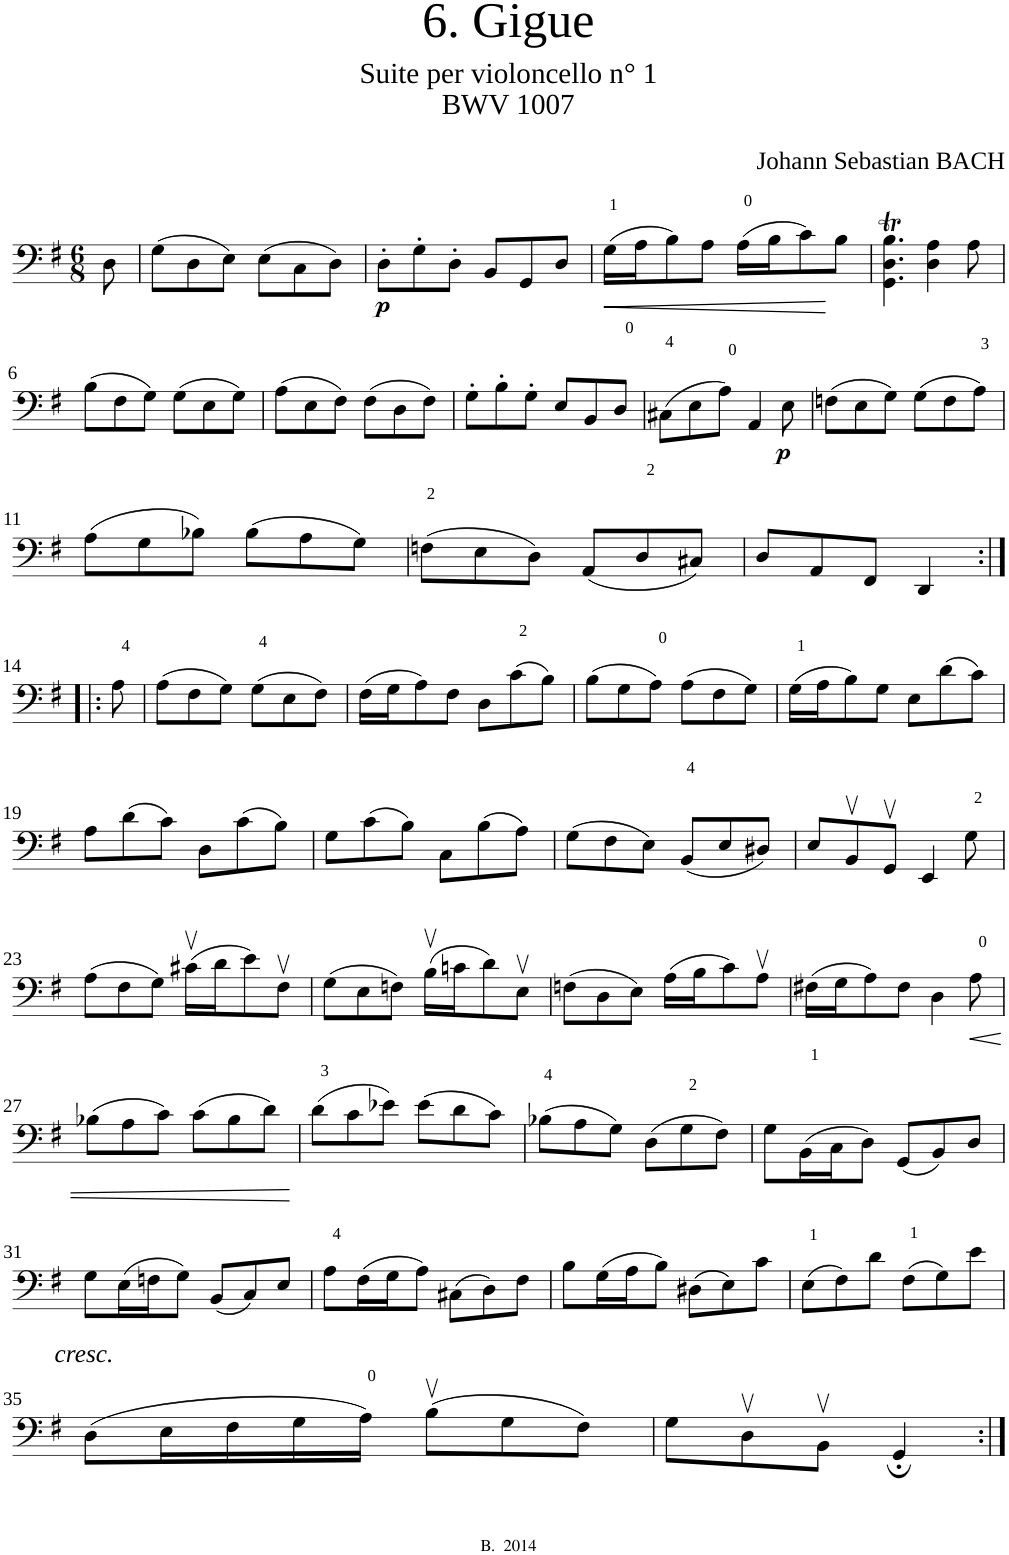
**kern	**dynam
*part1	*part1
*staff1	*staff1
*I"Violoncello	*
*I'Vc	*
*clefF4	*
*k[f#]	*
*M6/8	*
=1	=1
8D\	.
=2	=2
(8G\L	.
8D\	.
8E\J)	.
(8E\L	.
8C\	.
8D\J)	.
=3	=3
!	!LO:DY:b
8D'\L	p
8G'\	.
8D'\J	.
8BB/L	.
8GG/	.
8D/J	.
=4	=4
!	!LO:HP:b
(16G\LL	<
16A\J	.
8B\)	.
8A\J	.
(16A\LL	.
16B\J	.
8c\)	.
8B\J	[
=5	=5
4.GG\T 4.D\T 4.B\T	.
4D\ 4A\	.
8A\	.
!!LO:LB:g=z
=6	=6
(8B\L	.
8F#\	.
8G\J)	.
(8G\L	.
8E\	.
8G\J)	.
=7	=7
(8A\L	.
8E\	.
8F#\J)	.
(8F#\L	.
8D\	.
8F#\J)	.
=8	=8
8G'\L	.
8B'\	.
8G'\J	.
8E/L	.
8BB/	.
8D/J	.
=9	=9
(8C#X\L	.
8E\	.
8A\J)	.
4AA/	.
!	!LO:DY:b
8E\	p
=10	=10
(8Fn\L	.
8E\	.
8G\J)	.
(8G\L	.
8F\	.
8A\J)	.
!!LO:LB:g=z
=11	=11
(8A\L	.
8G\	.
8B-X\J)	.
(8B-\L	.
8A\	.
8G\J)	.
=12	=12
(8Fn\L	.
8E\	.
8D\J)	.
(8AA/L	.
8D/	.
8C#X/J)	.
=13	=13
8D/L	.
8AA/	.
8FF#/J	.
4DD/	.
!!LO:LB:g=z
=14:|!|:	=14:|!|:
8A\	.
=15	=15
(8A\L	.
8F#\	.
8G\J)	.
(8G\L	.
8E\	.
8F#\J)	.
=16	=16
(16F#\LL	.
16G\J	.
8A\)	.
8F#\J	.
8D\L	.
(8c\	.
8B\J)	.
=17	=17
(8B\L	.
8G\	.
8A\J)	.
(8A\L	.
8F#\	.
8G\J)	.
=18	=18
(16G\LL	.
16A\J	.
8B\)	.
8G\J	.
8E\L	.
(8d\	.
8c\J)	.
!!LO:LB:g=z
=19	=19
8A\L	.
(8d\	.
8c\J)	.
8D\L	.
(8c\	.
8B\J)	.
=20	=20
8G\L	.
(8c\	.
8B\J)	.
8C\L	.
(8B\	.
8A\J)	.
=21	=21
(8G\L	.
8F#\	.
8E\J)	.
(8BB/L	.
8E/	.
8D#X/J)	.
=22	=22
8E/L	.
8BBv/	.
8GGv/J	.
4EE/	.
8G\	.
!!LO:LB:g=z
=23	=23
(8A\L	.
8F#\	.
8G\J)	.
(16c#Xv\LL	.
16d\J	.
8e\)	.
8F#v\J	.
=24	=24
(8G\L	.
8E\	.
8Fn\J)	.
(16Bv\LL	.
16cn\J	.
8d\)	.
8Ev\J	.
=25	=25
(8Fn\L	.
8D\	.
8E\J)	.
(16A\LL	.
16B\J	.
8c\)	.
8Av\J	.
=26	=26
(16F#X\LL	.
16G\J	.
8A\)	.
8F#\J	.
4D\	.
!	!LO:HP:b
8A\	<
!!LO:LB:g=z
=27	=27
(8B-X\L	.
8A\	.
8c\J)	.
(8c\L	.
8B-\	.
8d\J)	.
.	[
=28	=28
(8d\L	.
8c\	.
8e-X\J)	.
(8e-\L	.
8d\	.
8c\J)	.
=29	=29
(8B-X\L	.
8A\	.
8G\J)	.
(8D\L	.
8G\	.
8F#\J)	.
=30	=30
8G\L	.
(16BB\L	.
16C\J	.
8D\J)	.
(8GG/L	.
8BB/)	.
8D/J	.
!!LO:LB:g=z
=31	=31
!	!LO:DY:b
8G\L	other-dynamics
(16E\L	.
16Fn\J	.
8G\J)	.
(8BB/L	.
8C/)	.
8E/J	.
=32	=32
8A\L	.
(16F#\L	.
16G\J	.
8A\J)	.
(8C#X\L	.
8D\)	.
8F#\J	.
=33	=33
8B\L	.
(16G\L	.
16A\J	.
8B\J)	.
(8D#X\L	.
8E\)	.
8c\J	.
=34	=34
(8E\L	.
8F#\)	.
8d\J	.
(8F#\L	.
8G\)	.
8e\J	.
!!LO:LB:g=z
=35	=35
(8D\L	.
16E\L	.
16F#\	.
16G\	.
16A\JJ)	.
(8Bv\L	.
8G\	.
8F#\J)	.
=36	=36
8G\L	.
8Dv\	.
8BBv\J	.
4GG;/	.
=:|!	=:|!
*-	*-
